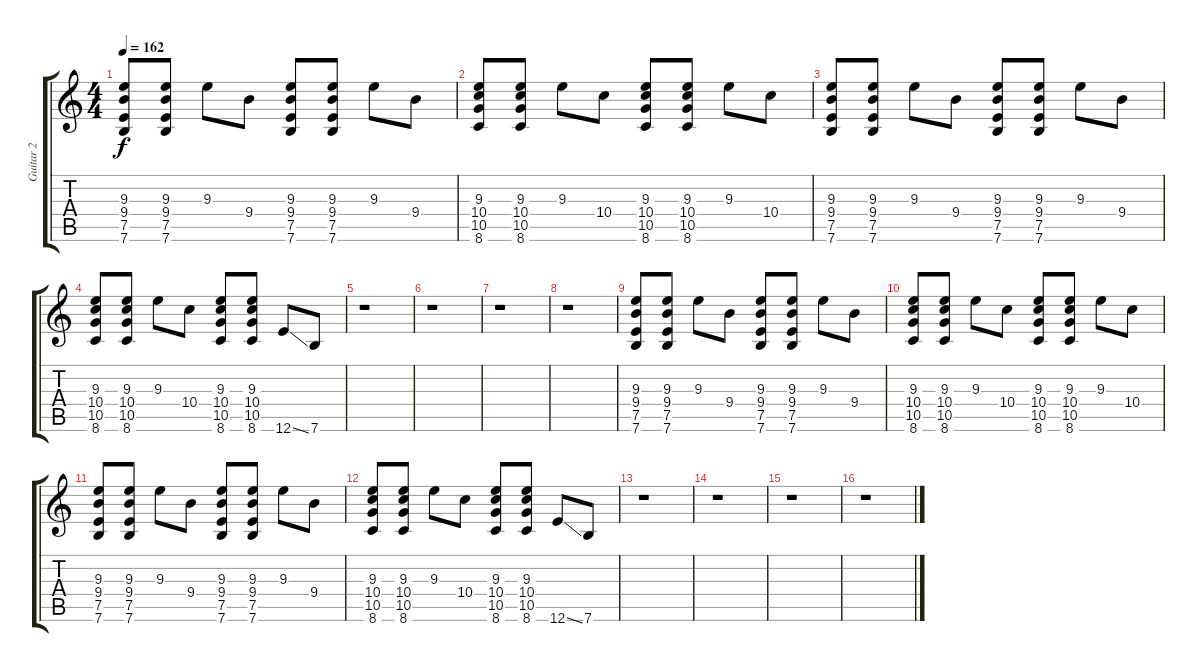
\track ("Guitar 2" "Guitar 2") {instrument distortionguitar}
\staff {score tabs}
\tuning (E4 B3 G3 D3 A2 E2) {hide}
\ts (4 4)
\tempo 162
\clef g2
\ks c
(9.3 9.4 7.5 7.6).8{dy f} (9.3 9.4 7.5 7.6).8 9.3.8 9.4.8 (9.3 9.4 7.5 7.6).8 (9.3 9.4 7.5 7.6).8 9.3.8 9.4.8 |
(9.3 10.4 10.5 8.6).8 (9.3 10.4 10.5 8.6).8 9.3.8 10.4.8 (9.3 10.4 10.5 8.6).8 (9.3 10.4 10.5 8.6).8 9.3.8 10.4.8 |
(9.3 9.4 7.5 7.6).8 (9.3 9.4 7.5 7.6).8 9.3.8 9.4.8 (9.3 9.4 7.5 7.6).8 (9.3 9.4 7.5 7.6).8 9.3.8 9.4.8 |
(9.3 10.4 10.5 8.6).8 (9.3 10.4 10.5 8.6).8 9.3.8 10.4.8 (9.3 10.4 10.5 8.6).8 (9.3 10.4 10.5 8.6).8 12.6{ss}.8 7.6.8 |
r.1 |
r.1 |
r.1 |
r.1 |
(9.3 9.4 7.5 7.6).8 (9.3 9.4 7.5 7.6).8 9.3.8 9.4.8 (9.3 9.4 7.5 7.6).8 (9.3 9.4 7.5 7.6).8 9.3.8 9.4.8 |
(9.3 10.4 10.5 8.6).8 (9.3 10.4 10.5 8.6).8 9.3.8 10.4.8 (9.3 10.4 10.5 8.6).8 (9.3 10.4 10.5 8.6).8 9.3.8 10.4.8 |
(9.3 9.4 7.5 7.6).8 (9.3 9.4 7.5 7.6).8 9.3.8 9.4.8 (9.3 9.4 7.5 7.6).8 (9.3 9.4 7.5 7.6).8 9.3.8 9.4.8 |
(9.3 10.4 10.5 8.6).8 (9.3 10.4 10.5 8.6).8 9.3.8 10.4.8 (9.3 10.4 10.5 8.6).8 (9.3 10.4 10.5 8.6).8 12.6{ss}.8 7.6.8 |
r.1 |
r.1 |
r.1 |
r.1
